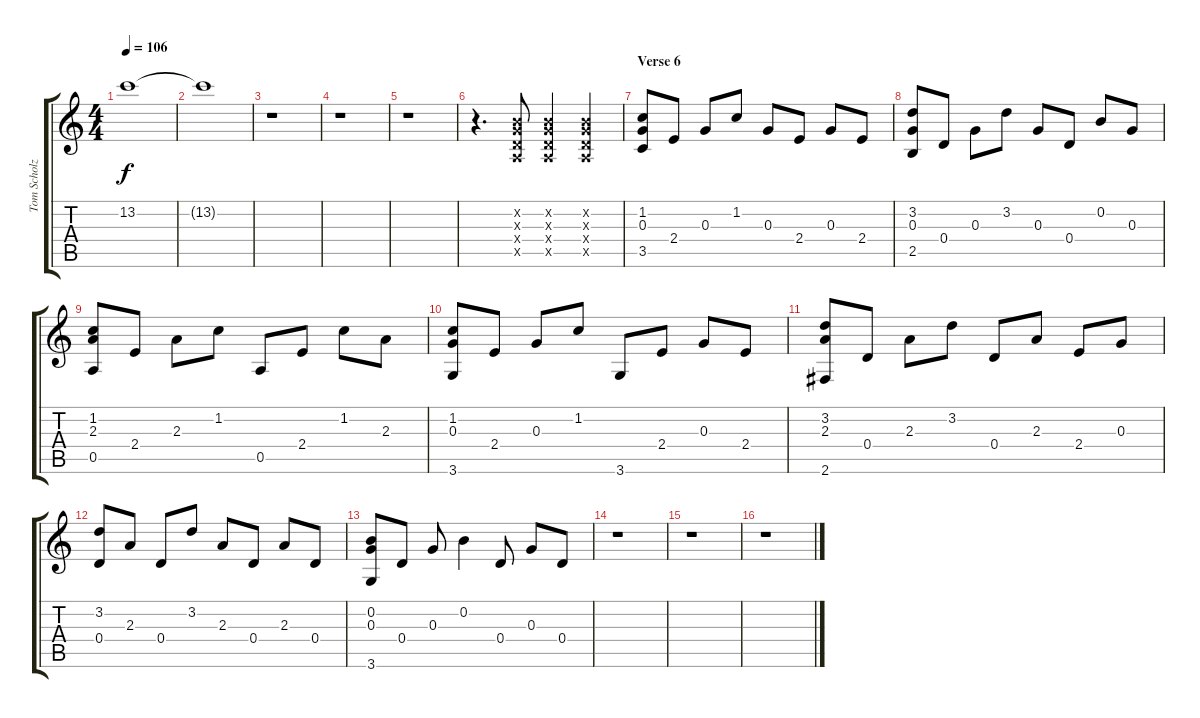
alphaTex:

\track ("Tom Scholz - Lead" "Tom Scholz") {instrument distortionguitar}
\staff {score tabs}
\tuning (E4 B3 G3 D3 A2 E2) {hide}
\ts (4 4)
\tempo 106
\clef g2
\ks c
13.2{t}.1{dy f} |
13.2{t}.1 |
r.1 |
r.1 |
r.1 |
r.4{d} (0.2{x} 0.3{x} 0.4{x} 0.5{x}).8 (0.2{x} 0.3{x} 0.4{x} 0.5{x}).4 (0.2{x} 0.3{x} 0.4{x} 0.5{x}).4 |
\section ("" "Verse 6")
(1.2 0.3 3.5).8 2.4.8 0.3.8 1.2.8 0.3.8 2.4.8 0.3.8 2.4.8 |
(3.2 0.3 2.5).8 0.4.8 0.3.8 3.2.8 0.3.8 0.4.8 0.2.8 0.3.8 |
(1.2 2.3 0.5).8 2.4.8 2.3.8 1.2.8 0.5.8 2.4.8 1.2.8 2.3.8 |
(1.2 0.3 3.6).8 2.4.8 0.3.8 1.2.8 3.6.8 2.4.8 0.3.8 2.4.8 |
(3.2 2.3 2.6).8 0.4.8 2.3.8 3.2.8 0.4.8 2.3.8 2.4.8 0.3.8 |
(3.2 0.4).8 2.3.8 0.4.8 3.2.8 2.3.8 0.4.8 2.3.8 0.4.8 |
(0.2 0.3 3.6).8 0.4.8 0.3.8 0.2.4 0.4.8 0.3.8 0.4.8 |
r.1 |
r.1 |
r.1
